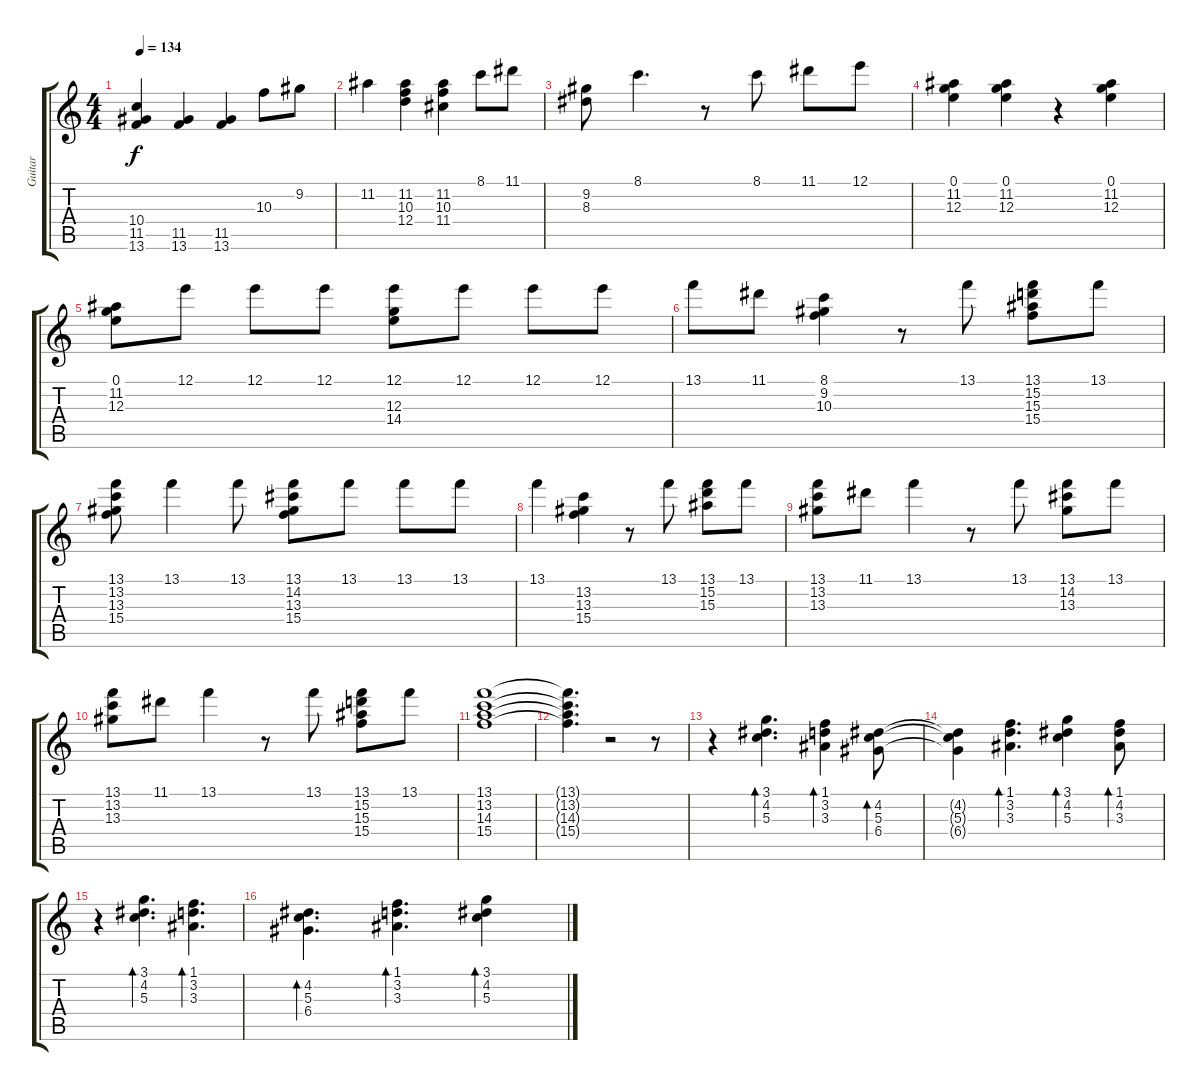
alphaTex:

\track ("Guitar" "Guitar") {instrument electricguitarjazz}
\staff {score tabs}
\tuning (E4 B3 G3 D3 A2 E2) {hide}
\ts (4 4)
\tempo 134
\clef g2
\ks c
(10.4{t} 11.5{t} 13.6{t}).4{dy f} (11.5 13.6).4 (11.5 13.6).4 10.3.8 9.2.8 |
11.2.4 (11.2 10.3 12.4).4 (11.2 10.3 11.4).4 8.1.8 11.1.8 |
(9.2 8.3).8 8.1.4{d} r.8 8.1.8 11.1.8 12.1.8 |
(0.1 11.2 12.3).4 (0.1 11.2 12.3).4 r.4 (0.1 11.2 12.3).4 |
(0.1 11.2 12.3).8 12.1.8 12.1.8 12.1.8 (12.1 12.3 14.4).8 12.1.8 12.1.8 12.1.8 |
13.1.8 11.1.8 (8.1 9.2 10.3).4 r.8 13.1.8 (13.1 15.2 15.3 15.4).8 13.1.8 |
(13.1 13.2 13.3 15.4).8 13.1.4 13.1.8 (13.1 14.2 13.3 15.4).8 13.1.8 13.1.8 13.1.8 |
13.1.4 (13.2 13.3 15.4).4 r.8 13.1.8 (13.1 15.2 15.3).8 13.1.8 |
(13.1 13.2 13.3).8 11.1.8 13.1.4 r.8 13.1.8 (13.1 14.2 13.3).8 13.1.8 |
(13.1 13.2 13.3).8 11.1.8 13.1.4 r.8 13.1.8 (13.1 15.2 15.3 15.4).8 13.1.8 |
(13.1 13.2 14.3 15.4).1 |
(13.1{t} 13.2{t} 14.3{t} 15.4{t}).4{d} r.2 r.8 |
r.4 (3.1 4.2 5.3).4{d bd 240} (1.1 3.2 3.3).4{bd 240} (4.2 5.3 6.4).8{bd 240} |
(4.2{t} 5.3{t} 6.4{t}).4 (1.1 3.2 3.3).4{d bd 240} (3.1 4.2 5.3).4{bd 240} (1.1 4.2 3.3).8{bd 240} |
r.4 (3.1 4.2 5.3).4{d bd 240} (1.1 3.2 3.3).4{d bd 240} |
(4.2 5.3 6.4).4{d bd 240} (1.1 3.2 3.3).4{d bd 240} (3.1 4.2 5.3).4{bd 240}
